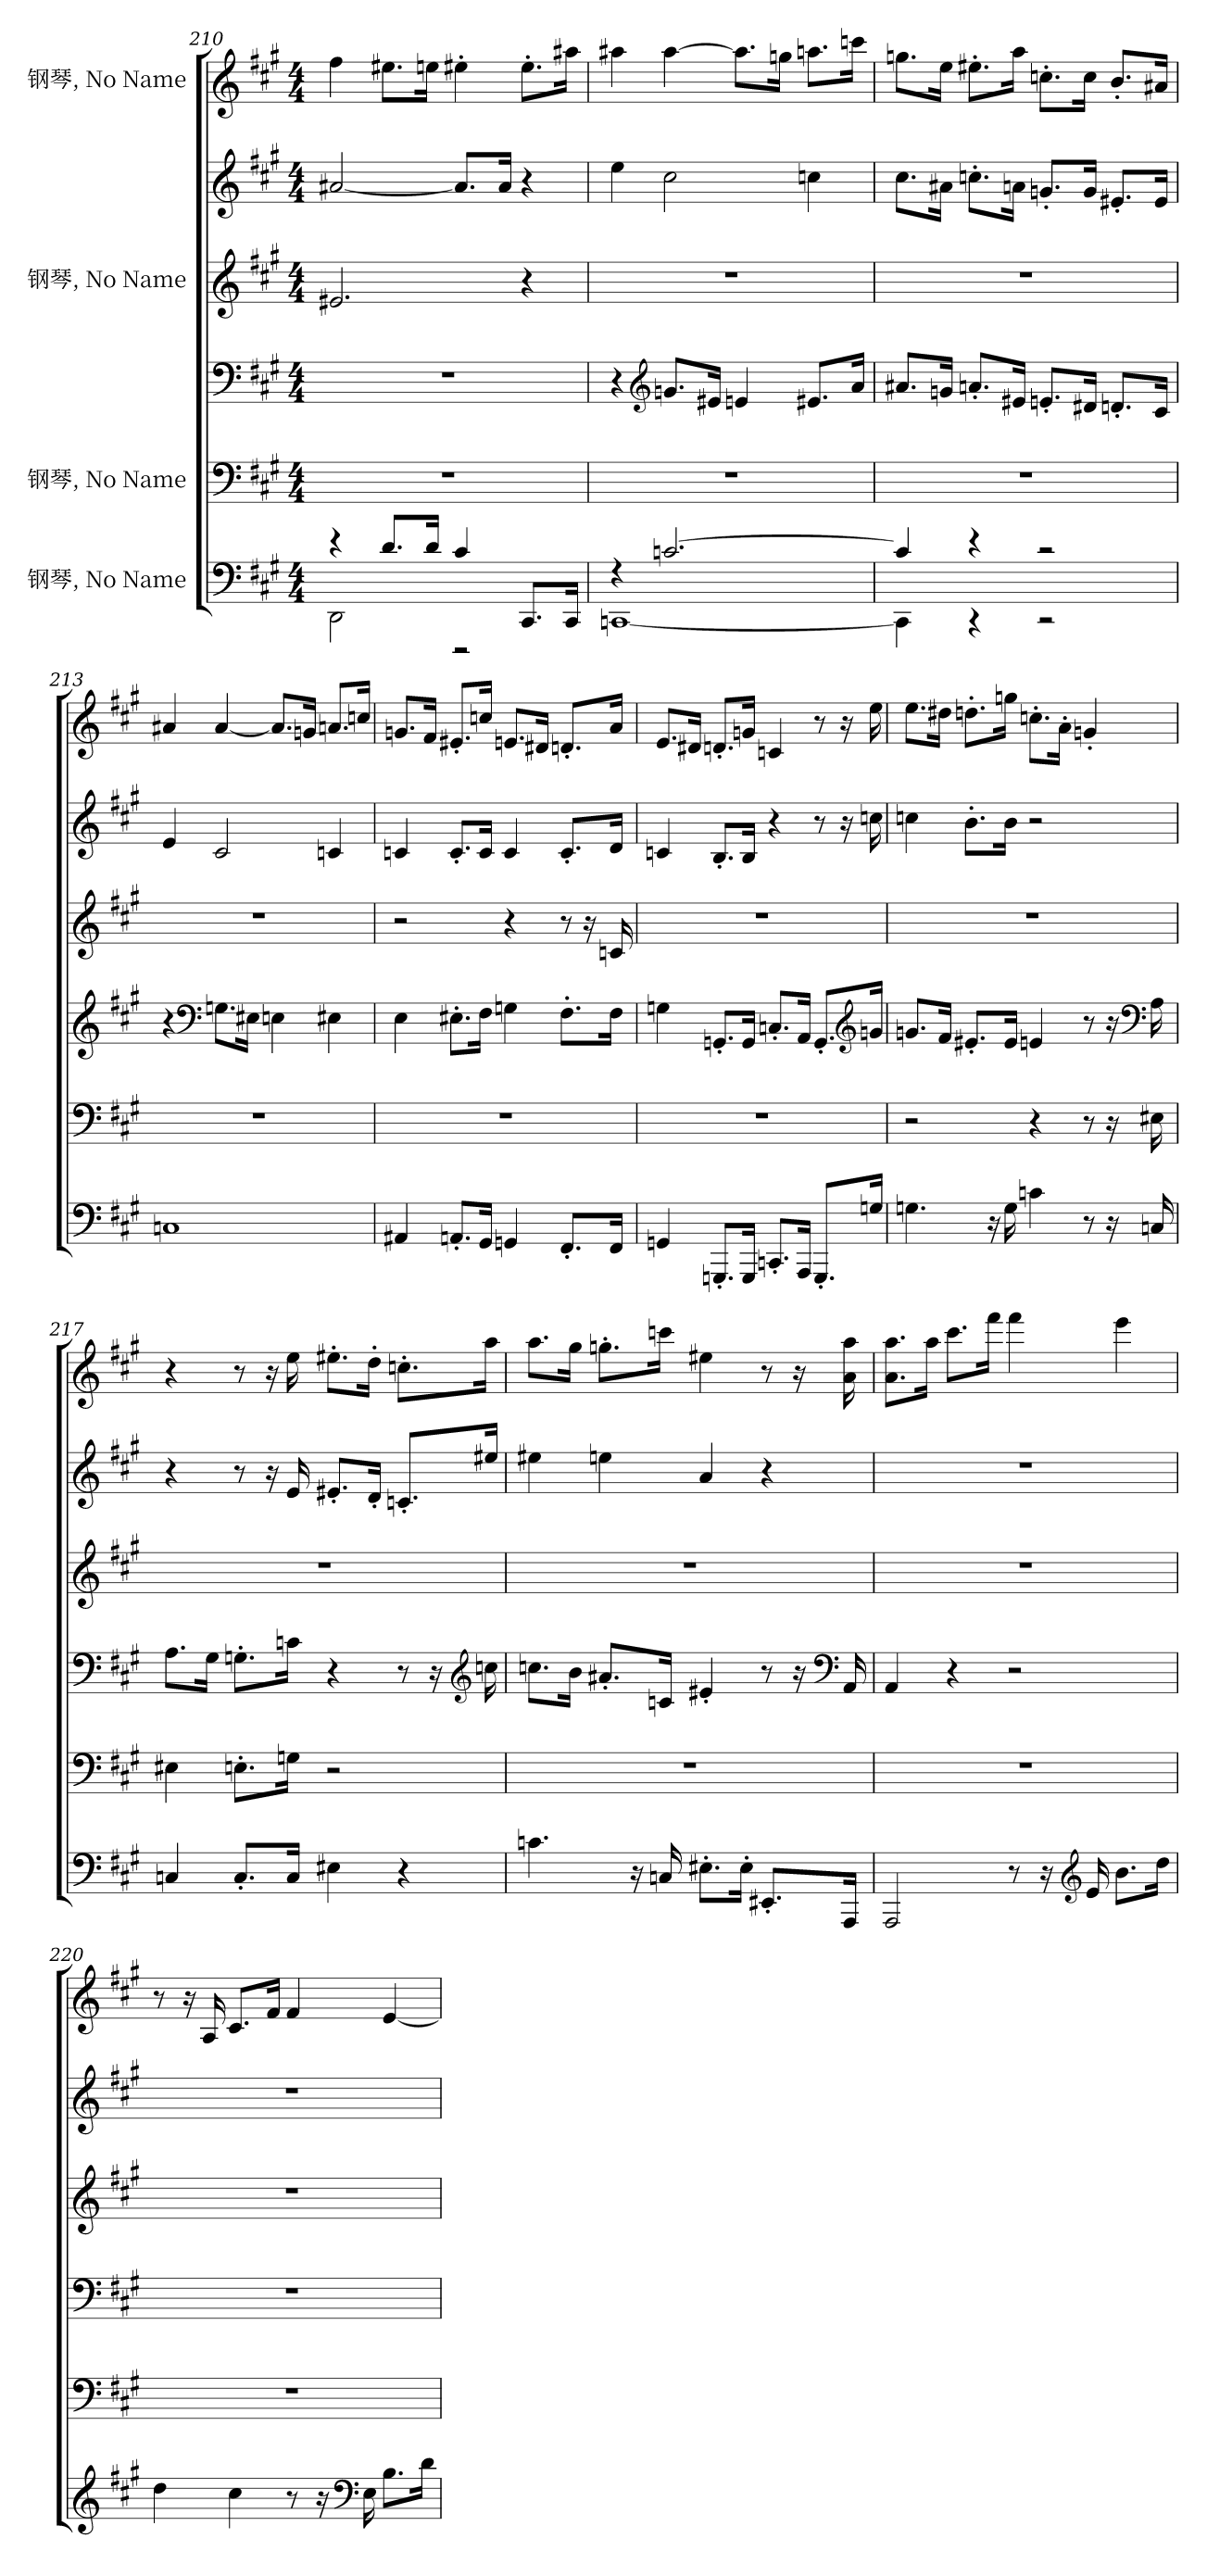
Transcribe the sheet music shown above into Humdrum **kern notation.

**kern	**kern	**kern	**kern	**kern	**kern
*part4	*part3	*part3	*part2	*part2	*part1
*staff6	*staff5	*staff4	*staff3	*staff2	*staff1
*I"钢琴, No Name	*I"钢琴, No Name	*	*I"钢琴, No Name	*	*I"钢琴, No Name
*clefF4	*clefF4	*clefF4	*clefG2	*clefG2	*clefG2
*k[f#c#g#]	*k[f#c#g#]	*k[f#c#g#]	*k[f#c#g#]	*k[f#c#g#]	*k[f#c#g#]
*M4/4	*M4/4	*M4/4	*M4/4	*M4/4	*M4/4
=210	=210	=210	=210	=210	=210
*^	*	*	*	*	*
4r	2DD\	1r	1r	2.e#X/	[2a#X/	4ff#\
8.d/L	.	.	.	.	.	8.ee#X\L
16d/Jk	.	.	.	.	.	16een\Jk
4c#/	2r	.	.	.	8.a#/L]	4ee#X'\
.	.	.	.	.	16a#/Jk	.
*	*	*	*	*	*	*MM150
8.CC#/L	.	.	.	4r	4r	8.ee#'\L
16CC#/Jk	.	.	.	.	.	16aa#X\Jk
=211	=211	=211	=211	=211	=211	=211
*	*	*	*	*	*	*MM145
4r	[1CCn	1r	4r	1r	4ee\	4aa#X\
*	*	*	*clefG2	*	*	*
*	*	*	*	*	*	*MM152
[2.cn/	.	.	8.gn/L	.	2cc#\	[4aa#\
.	.	.	16e#X/Jk	.	.	.
.	.	.	4en/	.	.	8.aa#\L]
.	.	.	.	.	.	16ggn\Jk
.	.	.	8.e#X/L	.	4ccn\	8.aan\L
.	.	.	16a/Jk	.	.	16cccn\Jk
!!LO:LB:g=z
=212	=212	=212	=212	=212	=212	=212
4c/]	4CC\]	1r	8.a#X/L	1r	8.cc#\L	8.ggn\L
.	.	.	16gn/Jk	.	16a#X\Jk	16ee\Jk
4r	4r	.	8.an'/L	.	8.ccn'\L	8.ee#X'\L
.	.	.	16e#X/Jk	.	16an\Jk	16aa\Jk
2r	2r	.	8.en'/L	.	8.gn'/L	8.ccn'\L
.	.	.	16d#X/Jk	.	16g/Jk	16cc\Jk
.	.	.	8.dn'/L	.	8.e#X'/L	8.b'/L
.	.	.	16c#/Jk	.	16e#/Jk	16a#X/Jk
*v	*v	*	*	*	*	*
=213	=213	=213	=213	=213	=213
*	*	*	*	*	*MM145
1Cn	1r	4r	1r	4e/	4a#X/
*	*	*clefF4	*	*	*
*	*	*	*	*	*MM152
.	.	8.Gn\L	.	2c#/	[4a#/
.	.	16E#X\Jk	.	.	.
.	.	4En\	.	.	8.a#/L]
.	.	.	.	.	16gn/Jk
.	.	4E#X\	.	4cn/	8.an/L
.	.	.	.	.	16ccn/Jk
!!LO:PB:g=z
=214	=214	=214	=214	=214	=214
4AA#X/	1r	4E\	2r	4cn/	8.gn/L
.	.	.	.	.	16f#/Jk
8.AAn'/L	.	8.E#X'\L	.	8.c'/L	8.e#X'/L
16GG#/Jk	.	16F#\Jk	.	16c/Jk	16ccn/Jk
4GGn/	.	4Gn\	4r	4c/	8.en/L
.	.	.	.	.	16d#X/Jk
8.FF#'/L	.	8.F#'\L	8r	8.c'/L	8.dn'/L
.	.	.	16r	.	.
16FF#/Jk	.	16F#\Jk	16cn/	16d/Jk	16a/Jk
=215	=215	=215	=215	=215	=215
4GGn/	1r	4Gn\	1r	4cn/	8.e/L
.	.	.	.	.	16d#X/Jk
8.GGGn'/L	.	8.GGn'/L	.	8.B'/L	8.dn'/L
16GGG/Jk	.	16GG/Jk	.	16B/Jk	16gn/Jk
8.CCn'/L	.	8.Cn'/L	.	4r	4cn/
16AAA/Jk	.	16AA/Jk	.	.	.
8.GGG'/L	.	8.GG'/L	.	8r	8r
.	.	.	.	16r	16r
*	*	*clefG2	*	*	*
16Gn/Jk	.	16gn/Jk	.	16ccn\	16ee\
!!LO:LB:g=z
=216	=216	=216	=216	=216	=216
4.Gn\	2r	8.gn/L	1r	4ccn\	8.ee\L
.	.	16f#/Jk	.	.	16dd#X\Jk
.	.	8.e#X'/L	.	8.b'\L	8.ddn'\L
16r	.	.	.	.	.
16G\	.	16e#/Jk	.	16b\Jk	16ggn\Jk
4cn\	4r	4en/	.	2r	8.ccn'\L
.	.	.	.	.	16a'\Jk
8r	8r	8r	.	.	4gn'/
16r	16r	16r	.	.	.
*	*	*clefF4	*	*	*
16Cn/	16E#X\	16A\	.	.	.
=217	=217	=217	=217	=217	=217
4Cn/	4E#X\	8.A\L	1r	4r	4r
.	.	16G#\Jk	.	.	.
8.C'/L	8.En'\L	8.Gn'\L	.	8r	8r
.	.	.	.	16r	16r
16C/Jk	16Gn\Jk	16cn\Jk	.	16e/	16ee\
4E#X\	2r	4r	.	8.e#X'/L	8.ee#X'\L
.	.	.	.	16d'/Jk	16dd'\Jk
4r	.	8r	.	8.cn'/L	8.ccn'\L
.	.	16r	.	.	.
*	*	*clefG2	*	*	*
.	.	16ccn\	.	16ee#X/Jk	16aa\Jk
!!LO:PB:g=z
=218	=218	=218	=218	=218	=218
4.cn\	1r	8.ccn\L	1r	4ee#X\	8.aa\L
.	.	16b\Jk	.	.	16gg#\Jk
.	.	8.a#X'/L	.	4een\	8.ggn'\L
16r	.	.	.	.	.
16Cn/	.	16cn/Jk	.	.	16cccn\Jk
*	*	*	*	*	*MM140
8.E#X'\L	.	4e#X'/	.	4a/	4ee#X\
16E#'\Jk	.	.	.	.	.
*	*	*	*	*	*MM89
8.EE#X'/L	.	8r	.	4r	8r
.	.	16r	.	.	16r
*	*	*clefF4	*	*	*
*	*	*	*	*	*MM150
16AAA/Jk	.	16AA/	.	.	16a\ 16aa\
=219	=219	=219	=219	=219	=219
2AAA/	1r	4AA/	1r	1r	8.a\ 8.aa\L
.	.	.	.	.	16aa\Jk
.	.	4r	.	.	8.ccc#\L
.	.	.	.	.	16fff#\Jk
8r	.	2r	.	.	4fff#\
16r	.	.	.	.	.
*clefG2	*	*	*	*	*
16e/	.	.	.	.	.
8.b\L	.	.	.	.	4eee\
16dd\Jk	.	.	.	.	.
!!LO:LB:g=z
=220	=220	=220	=220	=220	=220
*	*	*	*	*	*MM152
4dd\	1r	1r	1r	1r	8r
.	.	.	.	.	16r
.	.	.	.	.	16A/
4cc#\	.	.	.	.	8.c#/L
.	.	.	.	.	16f#/Jk
8r	.	.	.	.	4f#/
16r	.	.	.	.	.
*clefF4	*	*	*	*	*
16E\	.	.	.	.	.
8.B\L	.	.	.	.	[4e/
16d\Jk	.	.	.	.	.
=	=	=	=	=	=
*-	*-	*-	*-	*-	*-
